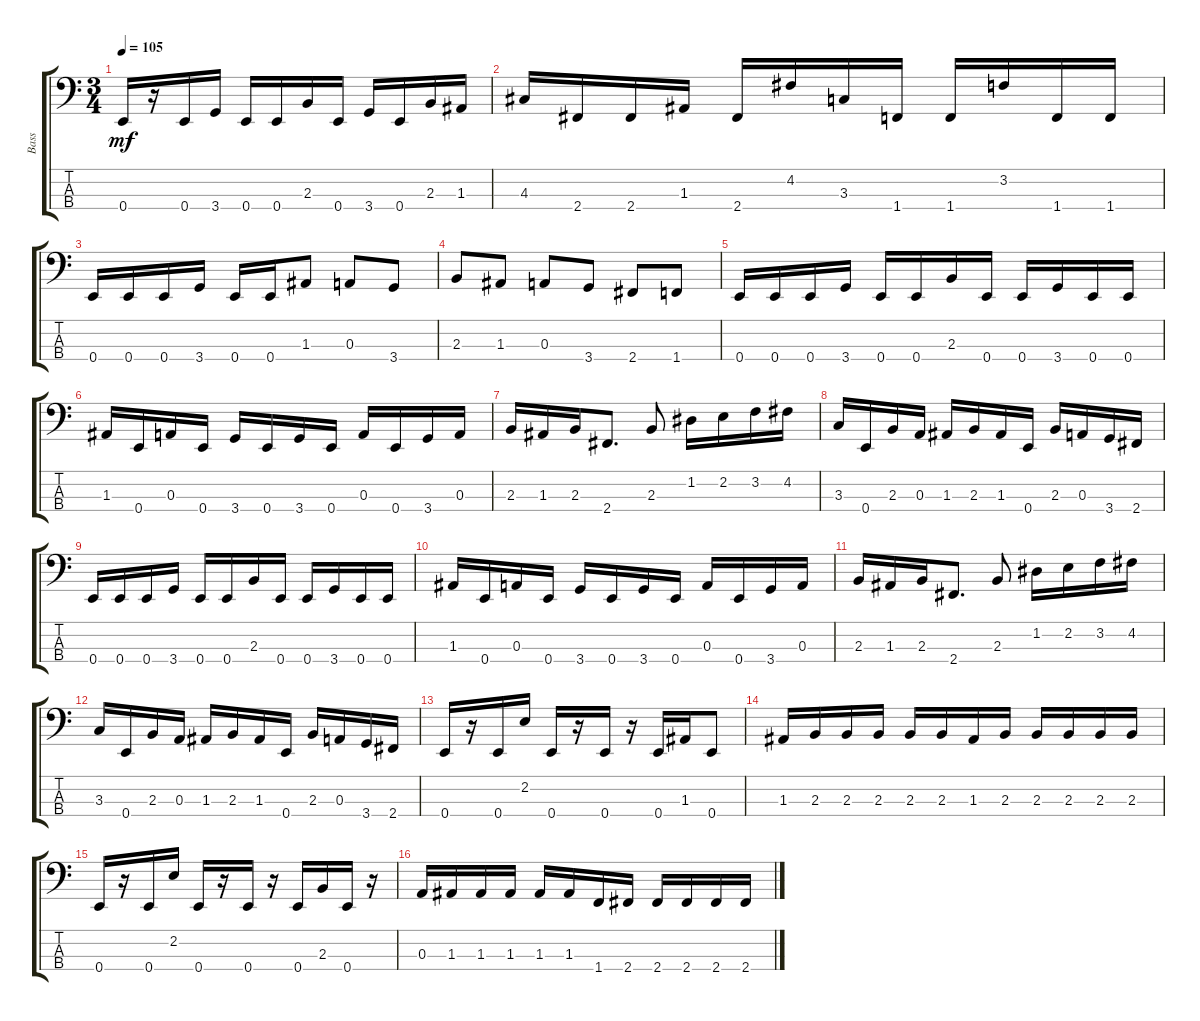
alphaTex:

\track ("Bass" "Bass") {instrument electricbasspick}
\staff {score tabs}
\tuning (G2 D2 A1 E1) {hide}
\ts (3 4)
\tempo 105
\clef f4
\ks c
0.4.16{dy mf} r.16 0.4.16 3.4.16 0.4.16 0.4.16 2.3.16 0.4.16 3.4.16 0.4.16 2.3.16 1.3.16 |
4.3.16 2.4.16 2.4.16 1.3.16 2.4.16 4.2.16 3.3.16 1.4.16 1.4.16 3.2.16 1.4.16 1.4.16 |
0.4.16 0.4.16 0.4.16 3.4.16 0.4.16 0.4.16 1.3.8 0.3.8 3.4.8 |
2.3.8 1.3.8 0.3.8 3.4.8 2.4.8 1.4.8 |
0.4.16 0.4.16 0.4.16 3.4.16 0.4.16 0.4.16 2.3.16 0.4.16 0.4.16 3.4.16 0.4.16 0.4.16 |
1.3.16 0.4.16 0.3.16 0.4.16 3.4.16 0.4.16 3.4.16 0.4.16 0.3.16 0.4.16 3.4.16 0.3.16 |
2.3.16 1.3.16 2.3.16 2.4.8{d} 2.3.8 1.2.16 2.2.16 3.2.16 4.2.16 |
3.3.16 0.4.16 2.3.16 0.3.16 1.3.16 2.3.16 1.3.16 0.4.16 2.3.16 0.3.16 3.4.16 2.4.16 |
0.4.16 0.4.16 0.4.16 3.4.16 0.4.16 0.4.16 2.3.16 0.4.16 0.4.16 3.4.16 0.4.16 0.4.16 |
1.3.16 0.4.16 0.3.16 0.4.16 3.4.16 0.4.16 3.4.16 0.4.16 0.3.16 0.4.16 3.4.16 0.3.16 |
2.3.16 1.3.16 2.3.16 2.4.8{d} 2.3.8 1.2.16 2.2.16 3.2.16 4.2.16 |
3.3.16 0.4.16 2.3.16 0.3.16 1.3.16 2.3.16 1.3.16 0.4.16 2.3.16 0.3.16 3.4.16 2.4.16 |
0.4.16 r.16 0.4.16 2.2.16 0.4.16 r.16 0.4.16 r.16 0.4.16 1.3.16 0.4.8 |
1.3.16 2.3.16 2.3.16 2.3.16 2.3.16 2.3.16 1.3.16 2.3.16 2.3.16 2.3.16 2.3.16 2.3.16 |
0.4.16 r.16 0.4.16 2.2.16 0.4.16 r.16 0.4.16 r.16 0.4.16 2.3.16 0.4.16 r.16 |
0.3.16 1.3.16 1.3.16 1.3.16 1.3.16 1.3.16 1.4.16 2.4.16 2.4.16 2.4.16 2.4.16 2.4.16
